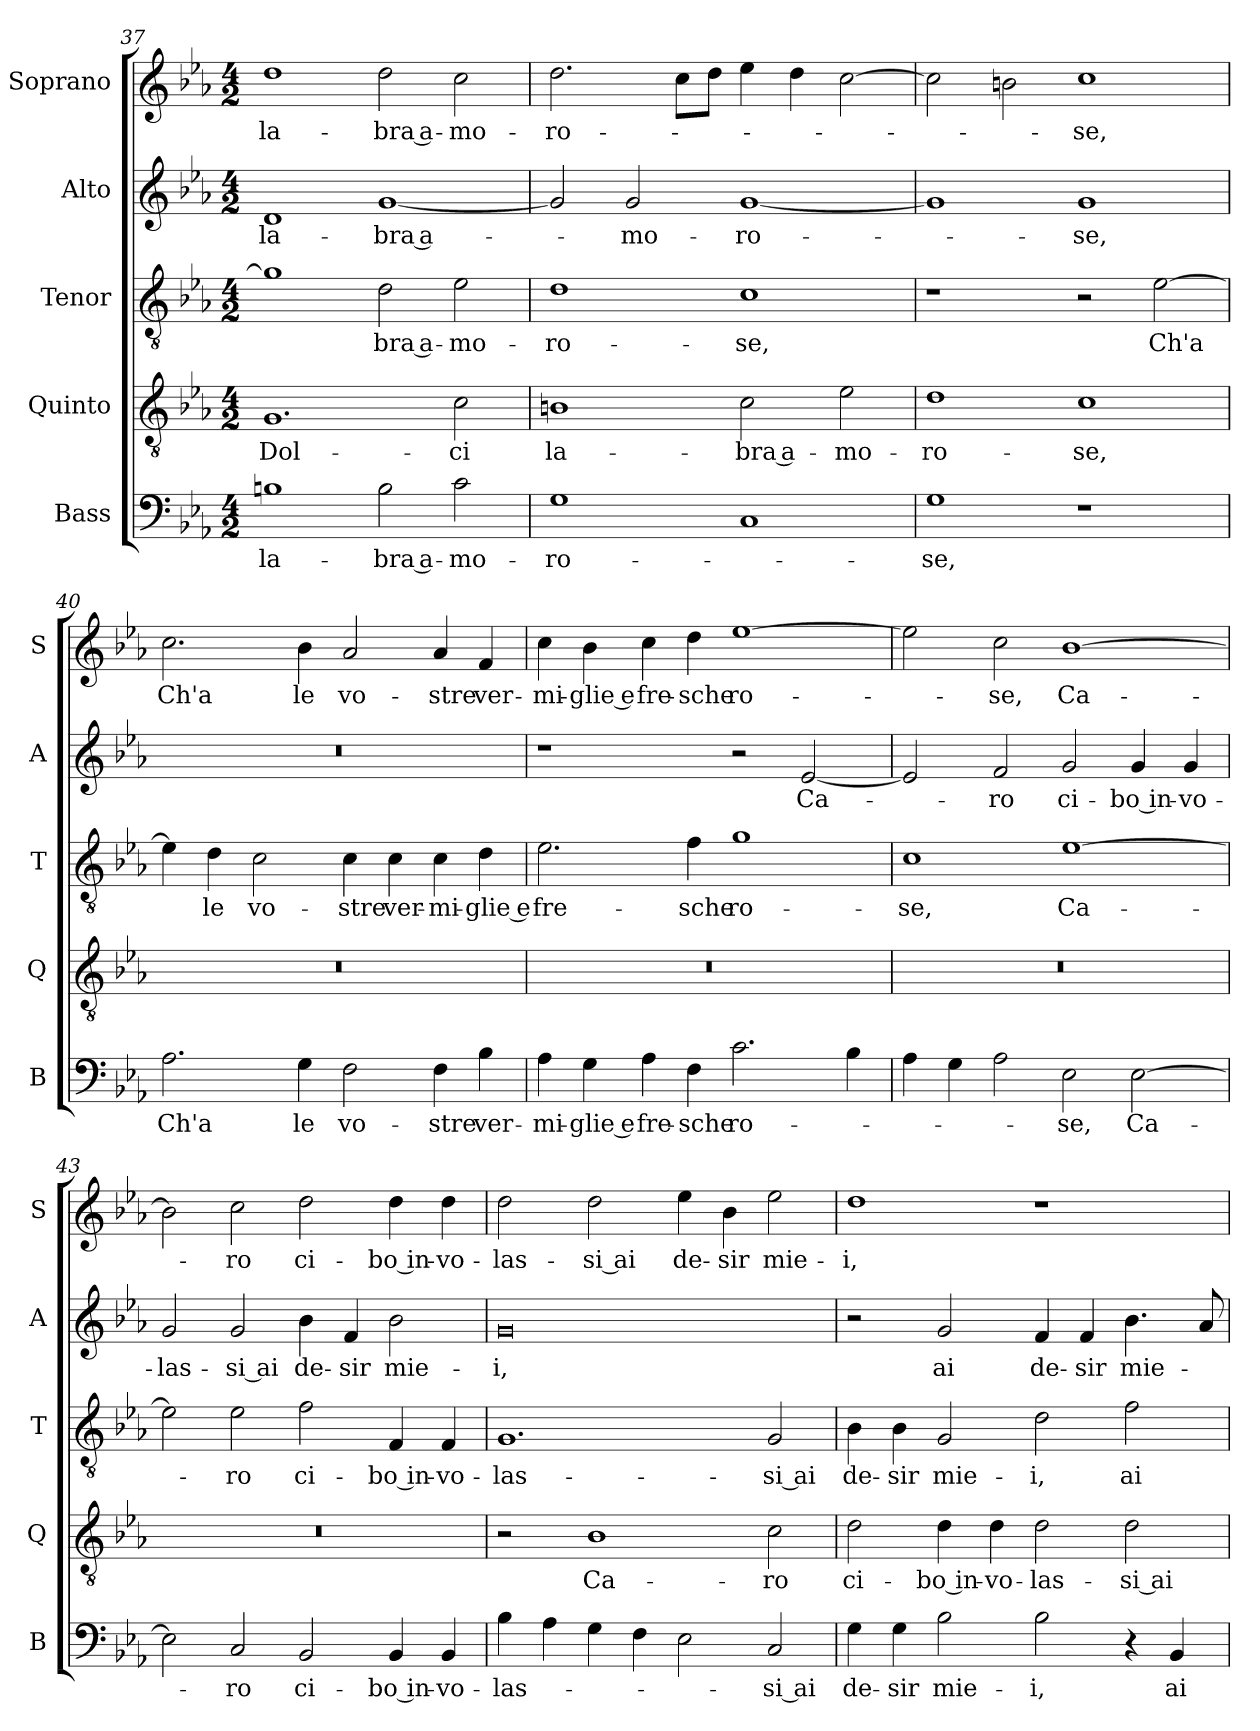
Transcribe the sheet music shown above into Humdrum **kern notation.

**kern	**text	**kern	**text	**kern	**text	**kern	**text	**kern	**text
*part5	*part5	*part4	*part4	*part3	*part3	*part2	*part2	*part1	*part1
*staff5	*staff5	*staff4	*staff4	*staff3	*staff3	*staff2	*staff2	*staff1	*staff1
*I"Bass	*	*I"Quinto	*	*I"Tenor	*	*I"Alto	*	*I"Soprano	*
*I'B	*	*I'Q	*	*I'T	*	*I'A	*	*I'S	*
!!LO:LB:g=z
*clefF4	*	*clefGv2	*	*clefGv2	*	*clefG2	*	*clefG2	*
*k[b-e-a-]	*	*k[b-e-a-]	*	*k[b-e-a-]	*	*k[b-e-a-]	*	*k[b-e-a-]	*
*E-:	*	*E-:	*	*E-:	*	*E-:	*	*E-:	*
*M4/2	*	*M4/2	*	*M4/2	*	*M4/2	*	*M4/2	*
=37	=37	=37	=37	=37	=37	=37	=37	=37	=37
!	!LO:LY:b	!	!LO:LY:b	!	!	!	!LO:LY:b	!	!LO:LY:b
1Bn	la-	1.G	Dol-	1g]	.	1d	la-	1dd	la-
!	!LO:LY:b	!	!	!	!LO:LY:b	!	!LO:LY:b	!	!LO:LY:b
2B\	-bra a-	.	.	2d\	-bra a-	[1g	-bra a-	2dd\	-bra a-
!	!LO:LY:b	!	!LO:LY:b	!	!LO:LY:b	!	!	!	!LO:LY:b
2c\	-mo-	2c\	-ci	2e-\	-mo-	.	.	2cc\	-mo-
=38	=38	=38	=38	=38	=38	=38	=38	=38	=38
!	!LO:LY:b	!	!LO:LY:b	!	!LO:LY:b	!	!	!	!LO:LY:b
1G	-ro-	1Bn	la-	1d	-ro-	2g/]	.	2.dd\	-ro-
!	!	!	!	!	!	!	!LO:LY:b	!	!
.	.	.	.	.	.	2g/	-mo-	.	.
.	.	.	.	.	.	.	.	8cc\L	.
.	.	.	.	.	.	.	.	8dd\J	.
!	!	!	!LO:LY:b	!	!LO:LY:b	!	!LO:LY:b	!	!
1C	.	2c\	-bra a-	1c	-se,	[1g	-ro-	4ee-\	.
.	.	.	.	.	.	.	.	4dd\	.
!	!	!	!LO:LY:b	!	!	!	!	!	!
.	.	2e-\	-mo-	.	.	.	.	[2cc\	.
=39	=39	=39	=39	=39	=39	=39	=39	=39	=39
!	!LO:LY:b	!	!LO:LY:b	!	!	!	!	!	!
1G	-se,	1d	-ro-	1r	.	1g]	.	2cc\]	.
.	.	.	.	.	.	.	.	2bn\	.
!	!	!	!LO:LY:b	!	!	!	!LO:LY:b	!	!LO:LY:b
1r	.	1c	-se,	2r	.	1g	-se,	1cc	-se,
!	!	!	!	!	!LO:LY:b	!	!	!	!
.	.	.	.	[2e-\	Ch'a	.	.	.	.
=40	=40	=40	=40	=40	=40	=40	=40	=40	=40
!	!LO:LY:b	!	!	!	!	!	!	!	!LO:LY:b
2.A-\	Ch'a	0r	.	4e-\]	.	0r	.	2.cc\	Ch'a
!	!	!	!	!	!LO:LY:b	!	!	!	!
.	.	.	.	4d\	le	.	.	.	.
!	!	!	!	!	!LO:LY:b	!	!	!	!
.	.	.	.	2c\	vo-	.	.	.	.
!	!LO:LY:b	!	!	!	!	!	!	!	!LO:LY:b
4G\	le	.	.	.	.	.	.	4b-\	le
!	!LO:LY:b	!	!	!	!LO:LY:b	!	!	!	!LO:LY:b
2F\	vo-	.	.	4c\	-stre	.	.	2a-/	vo-
!	!	!	!	!	!LO:LY:b	!	!	!	!
.	.	.	.	4c\	ver-	.	.	.	.
!	!LO:LY:b	!	!	!	!LO:LY:b	!	!	!	!LO:LY:b
4F\	-stre	.	.	4c\	-mi-	.	.	4a-/	-stre
!	!LO:LY:b	!	!	!	!LO:LY:b	!	!	!	!LO:LY:b
4B-\	ver-	.	.	4d\	-glie e	.	.	4f/	ver-
!!LO:LB:g=z
=41	=41	=41	=41	=41	=41	=41	=41	=41	=41
!	!LO:LY:b	!	!	!	!LO:LY:b	!	!	!	!LO:LY:b
4A-\	-mi-	0r	.	2.e-\	fre-	1r	.	4cc\	-mi-
!	!LO:LY:b	!	!	!	!	!	!	!	!LO:LY:b
4G\	-glie e	.	.	.	.	.	.	4b-\	-glie e
!	!LO:LY:b	!	!	!	!	!	!	!	!LO:LY:b
4A-\	fre-	.	.	.	.	.	.	4cc\	fre-
!	!LO:LY:b	!	!	!	!LO:LY:b	!	!	!	!LO:LY:b
4F\	-sche	.	.	4f\	-sche	.	.	4dd\	-sche
!	!LO:LY:b	!	!	!	!LO:LY:b	!	!	!	!LO:LY:b
2.c\	ro-	.	.	1g	ro-	2r	.	[1ee-	ro-
!	!	!	!	!	!	!	!LO:LY:b	!	!
.	.	.	.	.	.	[2e-/	Ca-	.	.
4B-\	.	.	.	.	.	.	.	.	.
=42	=42	=42	=42	=42	=42	=42	=42	=42	=42
!	!	!	!	!	!LO:LY:b	!	!	!	!
4A-\	.	0r	.	1c	-se,	2e-/]	.	2ee-\]	.
4G\	.	.	.	.	.	.	.	.	.
!	!	!	!	!	!	!	!LO:LY:b	!	!LO:LY:b
2A-\	.	.	.	.	.	2f/	-ro	2cc\	-se,
!	!LO:LY:b	!	!	!	!LO:LY:b	!	!LO:LY:b	!	!LO:LY:b
2E-\	-se,	.	.	[1e-	Ca-	2g/	ci-	[1b-	Ca-
!	!LO:LY:b	!	!	!	!	!	!LO:LY:b	!	!
[2E-\	Ca-	.	.	.	.	4g/	-bo in-	.	.
!	!	!	!	!	!	!	!LO:LY:b	!	!
.	.	.	.	.	.	4g/	-vo-	.	.
=43	=43	=43	=43	=43	=43	=43	=43	=43	=43
!	!	!	!	!	!	!	!LO:LY:b	!	!
2E-\]	.	0r	.	2e-\]	.	2g/	-las-	2b-\]	.
!	!LO:LY:b	!	!	!	!LO:LY:b	!	!LO:LY:b	!	!LO:LY:b
2C/	-ro	.	.	2e-\	-ro	2g/	-si ai	2cc\	-ro
!	!LO:LY:b	!	!	!	!LO:LY:b	!	!LO:LY:b	!	!LO:LY:b
2BB-/	ci-	.	.	2f\	ci-	4b-\	de-	2dd\	ci-
!	!	!	!	!	!	!	!LO:LY:b	!	!
.	.	.	.	.	.	4f/	-sir	.	.
!	!LO:LY:b	!	!	!	!LO:LY:b	!	!LO:LY:b	!	!LO:LY:b
4BB-/	-bo in-	.	.	4F/	-bo in-	2b-\	mie-	4dd\	-bo in-
!	!LO:LY:b	!	!	!	!LO:LY:b	!	!	!	!LO:LY:b
4BB-/	-vo-	.	.	4F/	-vo-	.	.	4dd\	-vo-
!!LO:PB:g=z
=44	=44	=44	=44	=44	=44	=44	=44	=44	=44
!	!LO:LY:b	!	!	!	!LO:LY:b	!	!LO:LY:b	!	!LO:LY:b
4B-\	-las-	2r	.	1.G	-las-	0g	-i,	2dd\	-las-
4A-\	.	.	.	.	.	.	.	.	.
!	!	!	!LO:LY:b	!	!	!	!	!	!LO:LY:b
4G\	.	1B-	Ca-	.	.	.	.	2dd\	-si ai
4F\	.	.	.	.	.	.	.	.	.
!	!	!	!	!	!	!	!	!	!LO:LY:b
2E-\	.	.	.	.	.	.	.	4ee-\	de-
!	!	!	!	!	!	!	!	!	!LO:LY:b
.	.	.	.	.	.	.	.	4b-\	-sir
!	!LO:LY:b	!	!LO:LY:b	!	!LO:LY:b	!	!	!	!LO:LY:b
2C/	-si ai	2c\	-ro	2G/	-si ai	.	.	2ee-\	mie-
=45	=45	=45	=45	=45	=45	=45	=45	=45	=45
!	!LO:LY:b	!	!LO:LY:b	!	!LO:LY:b	!	!	!	!LO:LY:b
4G\	de-	2d\	ci-	4B-\	de-	2r	.	1dd	-i,
!	!LO:LY:b	!	!	!	!LO:LY:b	!	!	!	!
4G\	-sir	.	.	4B-\	-sir	.	.	.	.
!	!LO:LY:b	!	!LO:LY:b	!	!LO:LY:b	!	!LO:LY:b	!	!
2B-\	mie-	4d\	-bo in-	2G/	mie-	2g/	ai	.	.
!	!	!	!LO:LY:b	!	!	!	!	!	!
.	.	4d\	-vo-	.	.	.	.	.	.
!	!LO:LY:b	!	!LO:LY:b	!	!LO:LY:b	!	!LO:LY:b	!	!
2B-\	-i,	2d\	-las-	2d\	-i,	4f/	de-	1r	.
!	!	!	!	!	!	!	!LO:LY:b	!	!
.	.	.	.	.	.	4f/	-sir	.	.
!	!	!	!LO:LY:b	!	!LO:LY:b	!	!LO:LY:b	!	!
4r	.	2d\	-si ai	2f\	ai	4.b-\	mie-	.	.
!	!LO:LY:b	!	!	!	!	!	!	!	!
4BB-/	ai	.	.	.	.	.	.	.	.
.	.	.	.	.	.	8a-/	.	.	.
=	=	=	=	=	=	=	=	=	=
*-	*-	*-	*-	*-	*-	*-	*-	*-	*-
